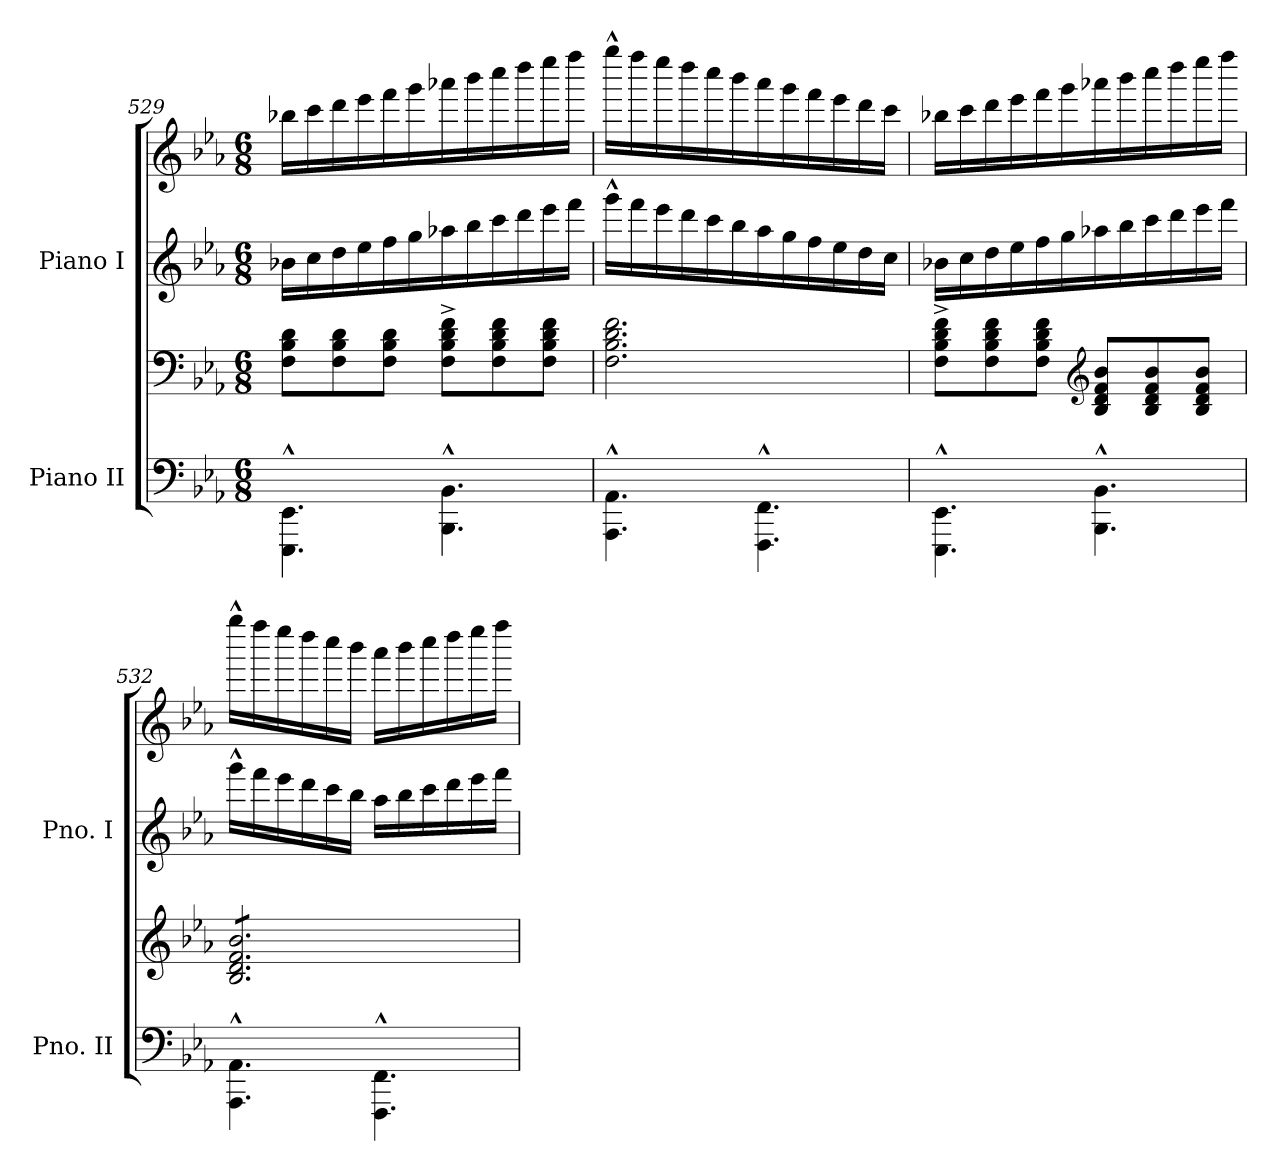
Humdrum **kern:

**kern	**kern	**kern	**kern
*part2	*part2	*part1	*part1
*staff4	*staff3	*staff2	*staff1
*I"Piano II	*	*I"Piano I	*
*I'Pno. II	*	*I'Pno. I	*
*clefF4	*clefF4	*clefG2	*clefG2
*k[b-e-a-]	*k[b-e-a-]	*k[b-e-a-]	*k[b-e-a-]
*M6/8	*M6/8	*M6/8	*M6/8
=529	=529	=529	=529
4.EEE-\^^ 4.EE-\^^	8F\ 8B-\ 8d\L	16b-X\LL	16bb-X\LL
.	.	16cc\	16ccc\
.	8F\ 8B-\ 8d\	16dd\	16ddd\
.	.	16ee-\	16eee-\
.	8F\ 8B-\ 8d\J	16ff\	16fff\
.	.	16gg\	16ggg\
4.BBB-\^^ 4.BB-\^^	8F\^ 8B-\^ 8d\^ 8f\^L	16aa-X\	16aaa-X\
.	.	16bb-\	16bbb-\
.	8F\ 8B-\ 8d\ 8f\	16ccc\	16cccc\
.	.	16ddd\	16dddd\
.	8F\ 8B-\ 8d\ 8f\J	16eee-\	16eeee-\
.	.	16fff\JJ	16ffff\JJ
=530	=530	=530	=530
4.AAA-\^^ 4.AA-\^^	2.F\ 2.B-\ 2.d\ 2.f\	16ggg^^\LL	16gggg^^\LL
.	.	16fff\	16ffff\
.	.	16eee-\	16eeee-\
.	.	16ddd\	16dddd\
.	.	16ccc\	16cccc\
.	.	16bb-\	16bbb-\
4.FFF\^^ 4.FF\^^	.	16aa-\	16aaa-\
.	.	16gg\	16ggg\
.	.	16ff\	16fff\
.	.	16ee-\	16eee-\
.	.	16dd\	16ddd\
.	.	16cc\JJ	16ccc\JJ
!!LO:PB:g=z
=531	=531	=531	=531
4.EEE-\^^ 4.EE-\^^	8F\^ 8B-\^ 8d\^ 8f\^L	16b-X\LL	16bb-X\LL
.	.	16cc\	16ccc\
.	8F\ 8B-\ 8d\ 8f\	16dd\	16ddd\
.	.	16ee-\	16eee-\
.	8F\ 8B-\ 8d\ 8f\J	16ff\	16fff\
.	.	16gg\	16ggg\
*	*clefG2	*	*
4.BBB-\^^ 4.BB-\^^	8B-/ 8d/ 8f/ 8b-/L	16aa-X\	16aaa-X\
.	.	16bb-\	16bbb-\
.	8B-/ 8d/ 8f/ 8b-/	16ccc\	16cccc\
.	.	16ddd\	16dddd\
.	8B-/ 8d/ 8f/ 8b-/J	16eee-\	16eeee-\
.	.	16fff\JJ	16ffff\JJ
=532	=532	=532	=532
*	*tremolo	*	*
4.AAA-\^^ 4.AA-\^^	8B-/ 8d/ 8f/ 8b-/L	16ggg^^\LL	16gggg^^\LL
.	.	16fff\	16ffff\
.	8B-/ 8d/ 8f/ 8b-/	16eee-\	16eeee-\
.	.	16ddd\	16dddd\
.	8B-/ 8d/ 8f/ 8b-/	16ccc\	16cccc\
.	.	16bb-\JJ	16bbb-\JJ
4.FFF\^^ 4.FF\^^	8B-/ 8d/ 8f/ 8b-/	16aa-\LL	16aaa-\LL
.	.	16bb-\	16bbb-\
.	8B-/ 8d/ 8f/ 8b-/	16ccc\	16cccc\
.	.	16ddd\	16dddd\
.	8B-/ 8d/ 8f/ 8b-/J	16eee-\	16eeee-\
*	*Xtremolo	*	*
.	.	16fff\JJ	16ffff\JJ
=	=	=	=
*-	*-	*-	*-
